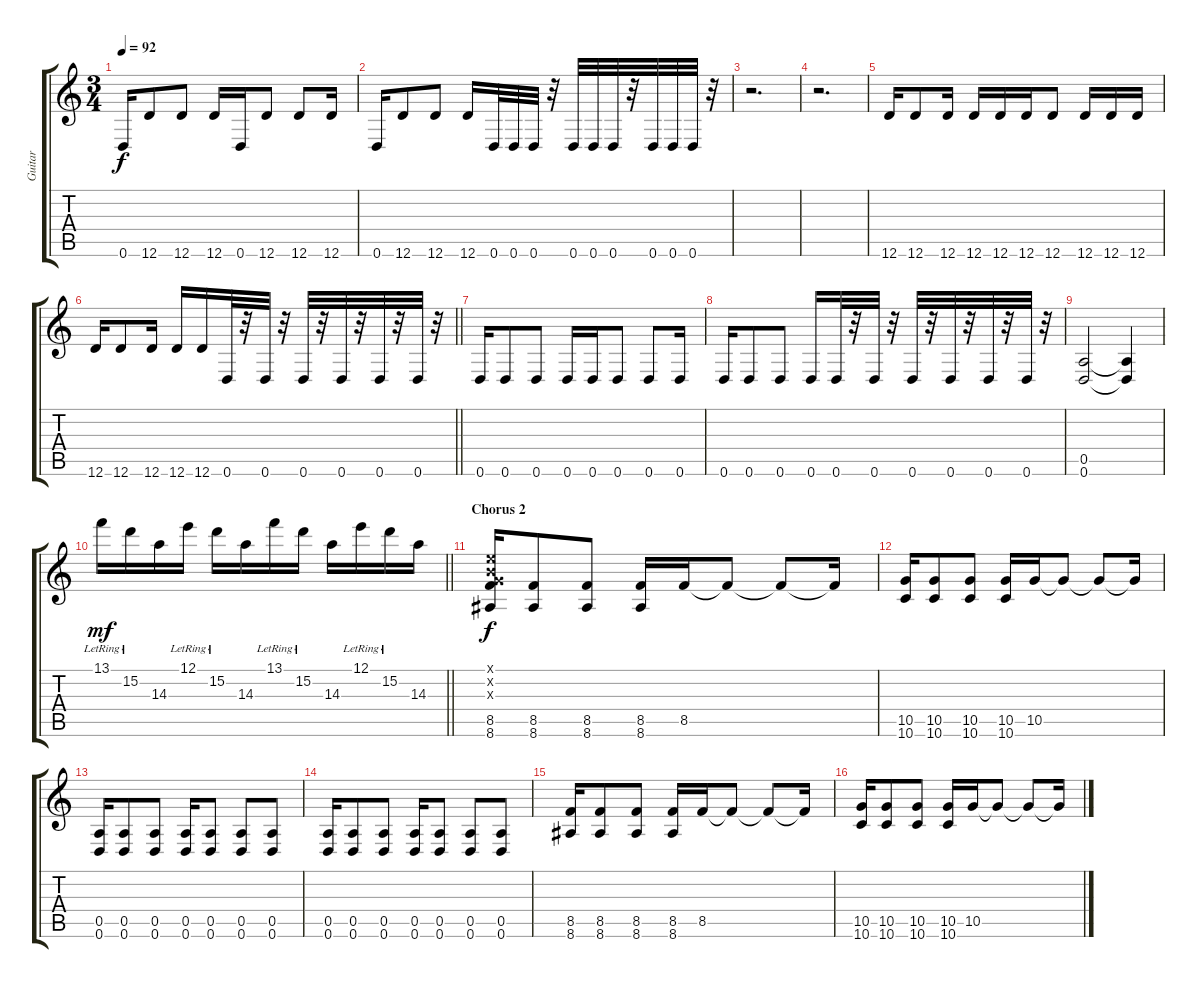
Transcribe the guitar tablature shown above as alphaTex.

\track ("Guitar" "Guitar") {instrument overdrivenguitar}
\staff {score tabs}
\tuning (E4 B3 G3 D3 A2 D2) {hide}
\ts (3 4)
\tempo 92
\clef g2
\ks c
0.6.16{dy f} 12.6.8 12.6.8 12.6.16 0.6.16 12.6.8 12.6.8 12.6.16 |
0.6.16 12.6.8 12.6.8 12.6.16 0.6.32 0.6.32 0.6.32 r.32 0.6.32 0.6.32 0.6.32 r.32 0.6.32 0.6.32 0.6.32 r.32 |
r.2{d} |
r.2{d} |
12.6.16 12.6.8 12.6.16 12.6.16 12.6.16 12.6.16 12.6.8 12.6.16 12.6.16 12.6.16 |
\barLineRight lightlight
12.6.16 12.6.8 12.6.16 12.6.16 12.6.16 0.6.32 r.32 0.6.32 r.32 0.6.32 r.32 0.6.32 r.32 0.6.32 r.32 0.6.32 r.32 |
0.6.16 0.6.8 0.6.8 0.6.16 0.6.16 0.6.8 0.6.8 0.6.16 |
0.6.16 0.6.8 0.6.8 0.6.16 0.6.32 r.32 0.6.32 r.32 0.6.32 r.32 0.6.32 r.32 0.6.32 r.32 0.6.32 r.32 |
(0.5 0.6).2 (0.5{t} 0.6{t}).4{volume 7} |
\barLineRight lightlight
13.1{lr}.16{dy mf volume 11} 15.2{lr}.16 14.3.16 12.1{lr}.16 15.2{lr}.16 14.3.16 13.1{lr}.16 15.2{lr}.16 14.3.16 12.1{lr}.16 15.2{lr}.16 14.3.16 |
\section ("" "Chorus 2")
(0.1{x} 0.2{x} 0.3{x} 8.5 8.6).16{dy f volume 13} (8.5 8.6).8 (8.5 8.6).8 (8.5 8.6).16 8.5.16 8.5{t}.8 8.5{t}.8 8.5{t}.16 |
(10.5 10.6).16 (10.5 10.6).8 (10.5 10.6).8 (10.5 10.6).16 10.5.16 10.5{t}.8 10.5{t}.8 10.5{t}.16 |
(0.5 0.6).16 (0.5 0.6).8 (0.5 0.6).8 (0.5 0.6).16 (0.5 0.6).8 (0.5 0.6).8 (0.5 0.6).8 |
(0.5 0.6).16 (0.5 0.6).8 (0.5 0.6).8 (0.5 0.6).16 (0.5 0.6).8 (0.5 0.6).8 (0.5 0.6).8 |
(8.5 8.6).16 (8.5 8.6).8 (8.5 8.6).8 (8.5 8.6).16 8.5.16 8.5{t}.8 8.5{t}.8 8.5{t}.16 |
(10.5 10.6).16 (10.5 10.6).8 (10.5 10.6).8 (10.5 10.6).16 10.5.16 10.5{t}.8 10.5{t}.8 10.5{t}.16
